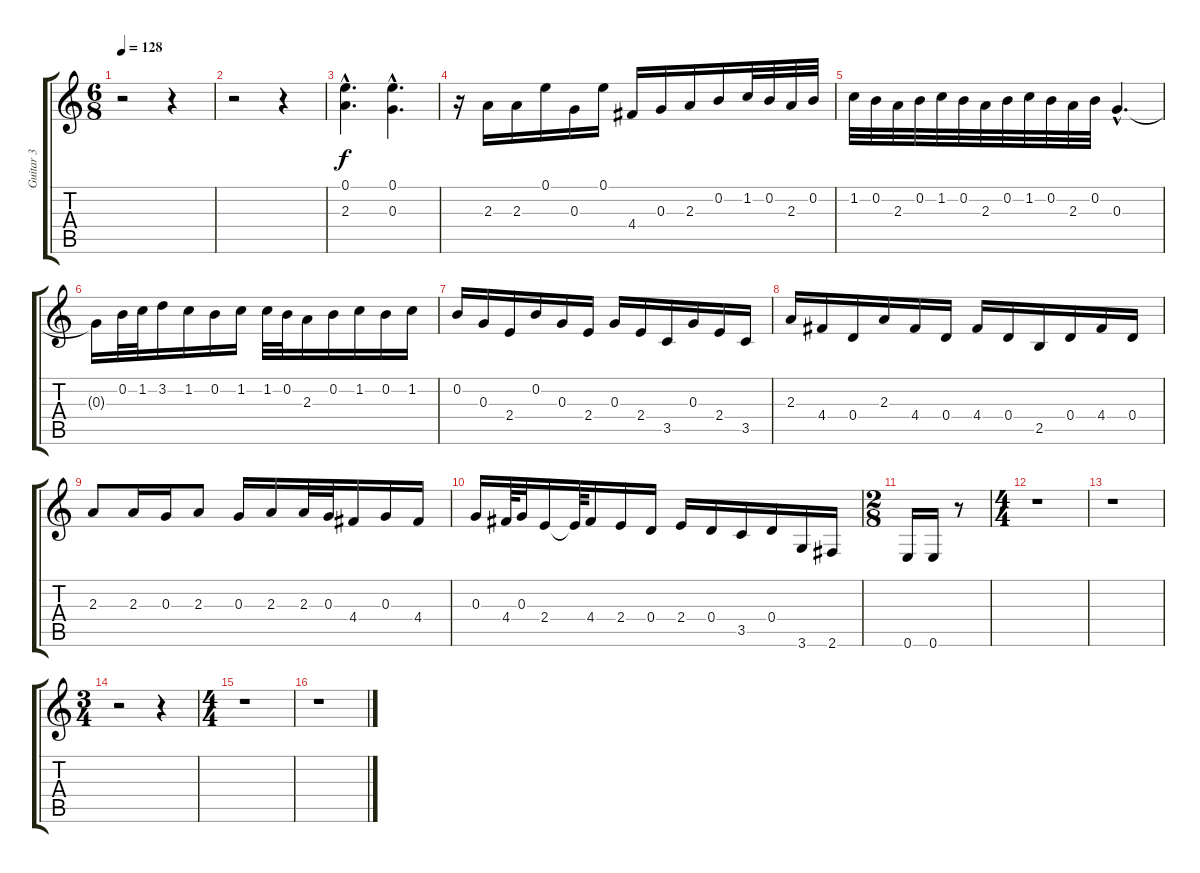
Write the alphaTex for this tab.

\track ("Guitar 3" "Guitar 3") {instrument overdrivenguitar}
\staff {score tabs}
\tuning (E4 B3 G3 D3 A2 E2) {hide}
\ts (6 8)
\tempo 128
\clef g2
\ks c
r.2{dy f} r.4 |
r.2 r.4 |
(0.1{hac} 2.3{hac}).4{d} (0.1{hac} 0.3{hac}).4{d} |
r.16 2.3.16 2.3.16 0.1.16 0.3.16 0.1.16 4.4.16 0.3.16 2.3.16 0.2.16 1.2.32 0.2.32 2.3.32 0.2.32 |
1.2.32 0.2.32 2.3.32 0.2.32 1.2.32 0.2.32 2.3.32 0.2.32 1.2.32 0.2.32 2.3.32 0.2.32 0.3{hac}.4{d} |
0.3{t}.16 0.2.32 1.2.32 3.2.16 1.2.16 0.2.16 1.2.16 1.2.32 0.2.32 2.3.16 0.2.16 1.2.16 0.2.16 1.2.16 |
0.2.16 0.3.16 2.4.16 0.2.16 0.3.16 2.4.16 0.3.16 2.4.16 3.5.16 0.3.16 2.4.16 3.5.16 |
2.3.16 4.4.16 0.4.16 2.3.16 4.4.16 0.4.16 4.4.16 0.4.16 2.5.16 0.4.16 4.4.16 0.4.16 |
2.3.8 2.3.16 0.3.16 2.3.8 0.3.16 2.3.16 2.3.32 0.3.32 4.4.16 0.3.16 4.4.16 |
0.3.16 4.4.64 0.3.32 2.4.16 2.4{t}.64 4.4.16 2.4.16 0.4.16 2.4.16 0.4.16 3.5.16 0.4.16 3.6.16 2.6.16 |
\ts (2 8)
0.6.16 0.6.16 r.8 |
\ts (4 4)
r.1 |
r.1 |
\ts (3 4)
r.2 r.4 |
\ts (4 4)
r.1 |
r.1
